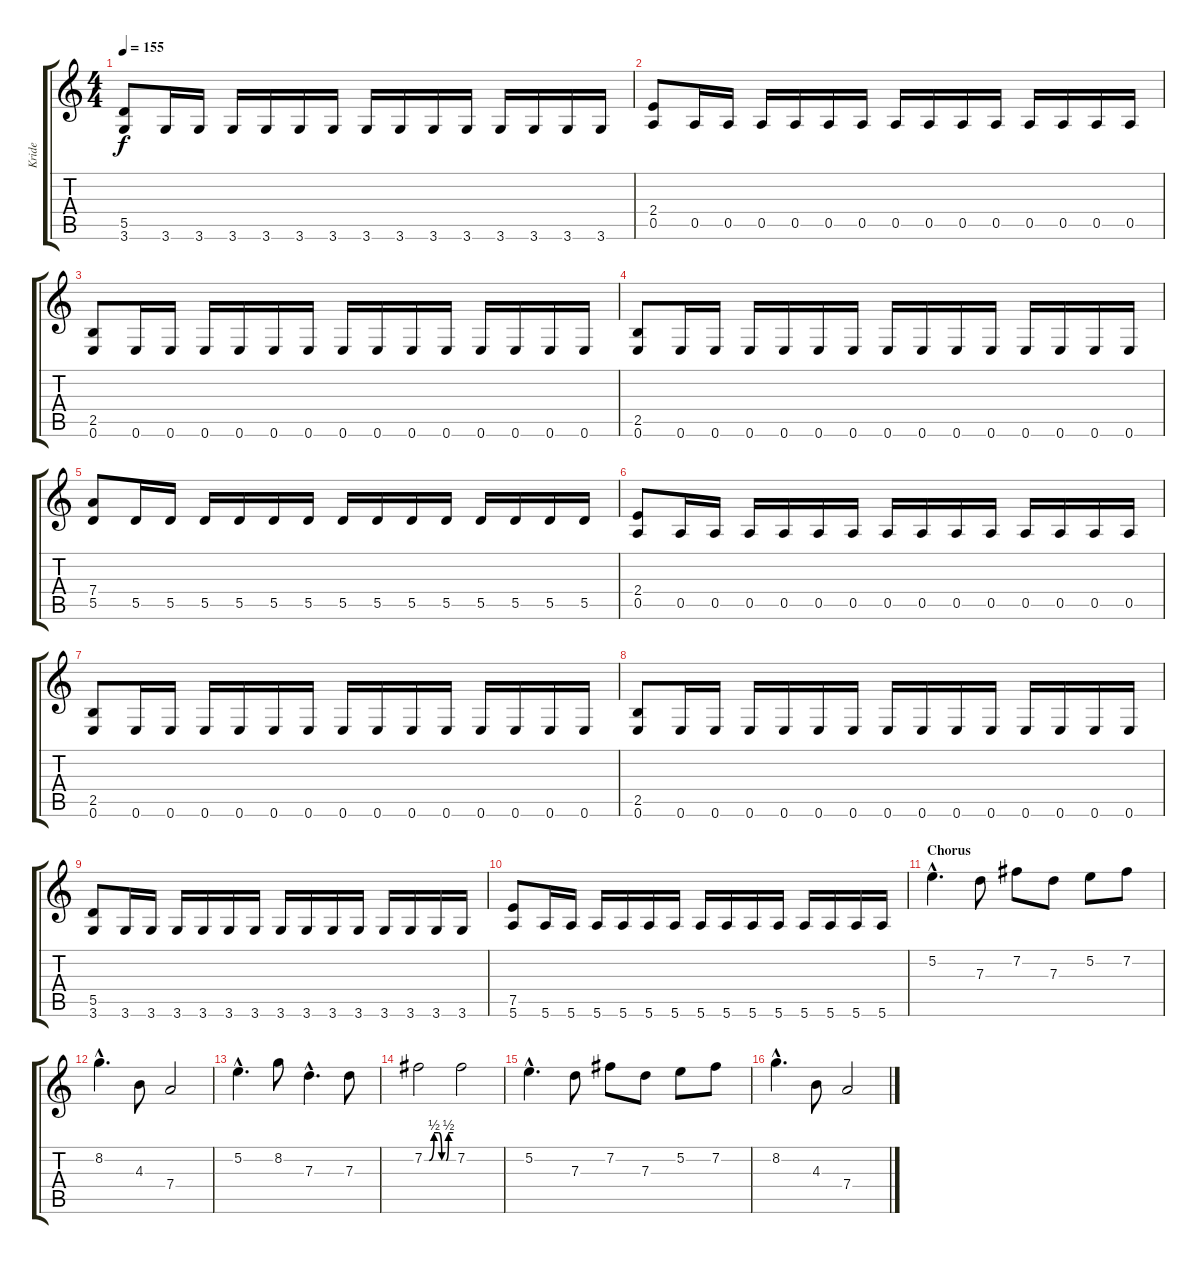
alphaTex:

\track ("Kride" "Kride") {instrument distortionguitar}
\staff {score tabs}
\tuning (E4 B3 G3 D3 A2 E2) {hide}
\ts (4 4)
\tempo 155
\clef g2
\ks c
(5.5 3.6).8{dy f} 3.6.16 3.6.16 3.6.16 3.6.16 3.6.16 3.6.16 3.6.16 3.6.16 3.6.16 3.6.16 3.6.16 3.6.16 3.6.16 3.6.16 |
(2.4 0.5).8 0.5.16 0.5.16 0.5.16 0.5.16 0.5.16 0.5.16 0.5.16 0.5.16 0.5.16 0.5.16 0.5.16 0.5.16 0.5.16 0.5.16 |
(2.5 0.6).8 0.6.16 0.6.16 0.6.16 0.6.16 0.6.16 0.6.16 0.6.16 0.6.16 0.6.16 0.6.16 0.6.16 0.6.16 0.6.16 0.6.16 |
(2.5 0.6).8 0.6.16 0.6.16 0.6.16 0.6.16 0.6.16 0.6.16 0.6.16 0.6.16 0.6.16 0.6.16 0.6.16 0.6.16 0.6.16 0.6.16 |
(7.4 5.5).8 5.5.16 5.5.16 5.5.16 5.5.16 5.5.16 5.5.16 5.5.16 5.5.16 5.5.16 5.5.16 5.5.16 5.5.16 5.5.16 5.5.16 |
(2.4 0.5).8 0.5.16 0.5.16 0.5.16 0.5.16 0.5.16 0.5.16 0.5.16 0.5.16 0.5.16 0.5.16 0.5.16 0.5.16 0.5.16 0.5.16 |
(2.5 0.6).8 0.6.16 0.6.16 0.6.16 0.6.16 0.6.16 0.6.16 0.6.16 0.6.16 0.6.16 0.6.16 0.6.16 0.6.16 0.6.16 0.6.16 |
(2.5 0.6).8 0.6.16 0.6.16 0.6.16 0.6.16 0.6.16 0.6.16 0.6.16 0.6.16 0.6.16 0.6.16 0.6.16 0.6.16 0.6.16 0.6.16 |
(5.5 3.6).8 3.6.16 3.6.16 3.6.16 3.6.16 3.6.16 3.6.16 3.6.16 3.6.16 3.6.16 3.6.16 3.6.16 3.6.16 3.6.16 3.6.16 |
(7.5 5.6).8 5.6.16 5.6.16 5.6.16 5.6.16 5.6.16 5.6.16 5.6.16 5.6.16 5.6.16 5.6.16 5.6.16 5.6.16 5.6.16 5.6.16 |
\section ("" "Chorus")
5.2{hac}.4{d} 7.3.8 7.2.8 7.3.8 5.2.8 7.2.8 |
8.2{hac}.4{d} 4.3.8 7.4.2 |
5.2{hac}.4{d} 8.2.8 7.3{hac}.4{d} 7.3.8 |
7.2{be (custom 0 0 10 0 20 2 30 2 36 0 45 0 50 2 60 2)}.2 7.2.2 |
5.2{hac}.4{d} 7.3.8 7.2.8 7.3.8 5.2.8 7.2.8 |
8.2{hac}.4{d} 4.3.8 7.4.2
